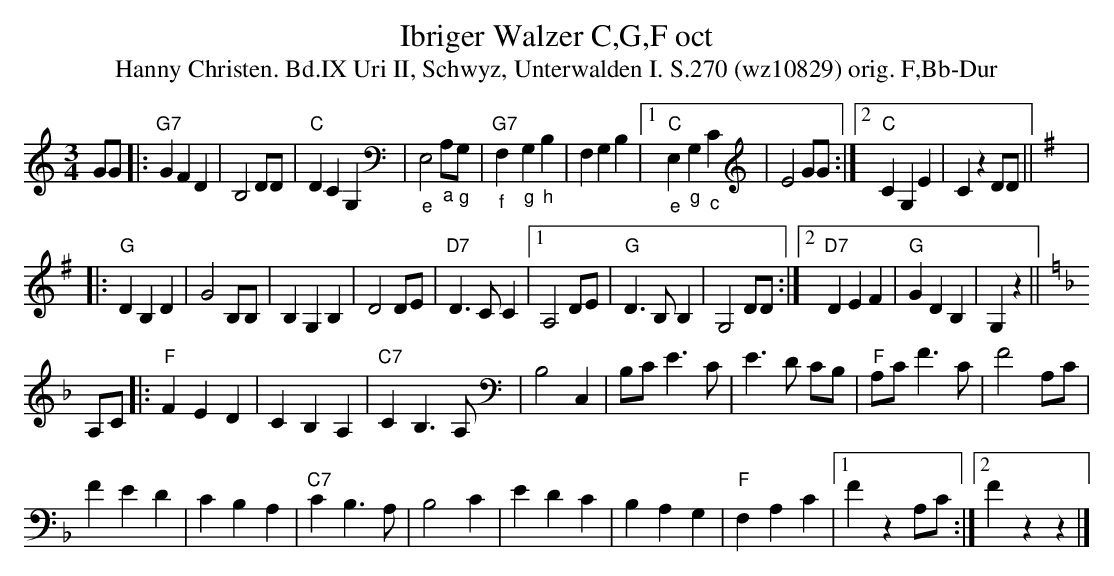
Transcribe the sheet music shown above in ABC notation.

X:1
T:Ibriger Walzer C,G,F oct
T:Hanny Christen. Bd.IX Uri II, Schwyz, Unterwalden I. S.270 (wz10829) orig. F,Bb-Dur
M:3/4
L:1/4
K:Cmaj
G/2G/2 |: "G7"GFD | B,2 D/2D/2 | "C"DCG, | "_e"E,2 "_a"A,/2"_g"G,/2 | "G7""_f"F,"_g"G,"_h"B, | F,G,B, |1 "C""_e"E,"_g"G,"_c"C | E2 G/2G/2 :|2 "C"CG,E | C z D/2D/2 ||[K:Gmaj] |:
"G"DB,D | G2 B,/2B,/2 | B,G,B, | D2 D/2E/2 | "D7"D>C C |1 A,2 D/2E/2 | "G"D>B, B, | G,2 D/2D/2 :|2 "D7"DEF | "G"GDB, | G, z || [K:Fmaj]
A,/2C/2 |: "F"FED | CB,A, | "C7"CB,>A, | B,2 C, | B,/2C/2 E>C | E>D C/2B,/2 | "F"A,/2C/2 F>C | F2 A,/2C/2 |
FED | CB,A, | "C7"CB,>A, | B,2C | EDC | B,A,G, | "F"F,A,C |1 F z A,/2C/2 :|2 F zz |]
